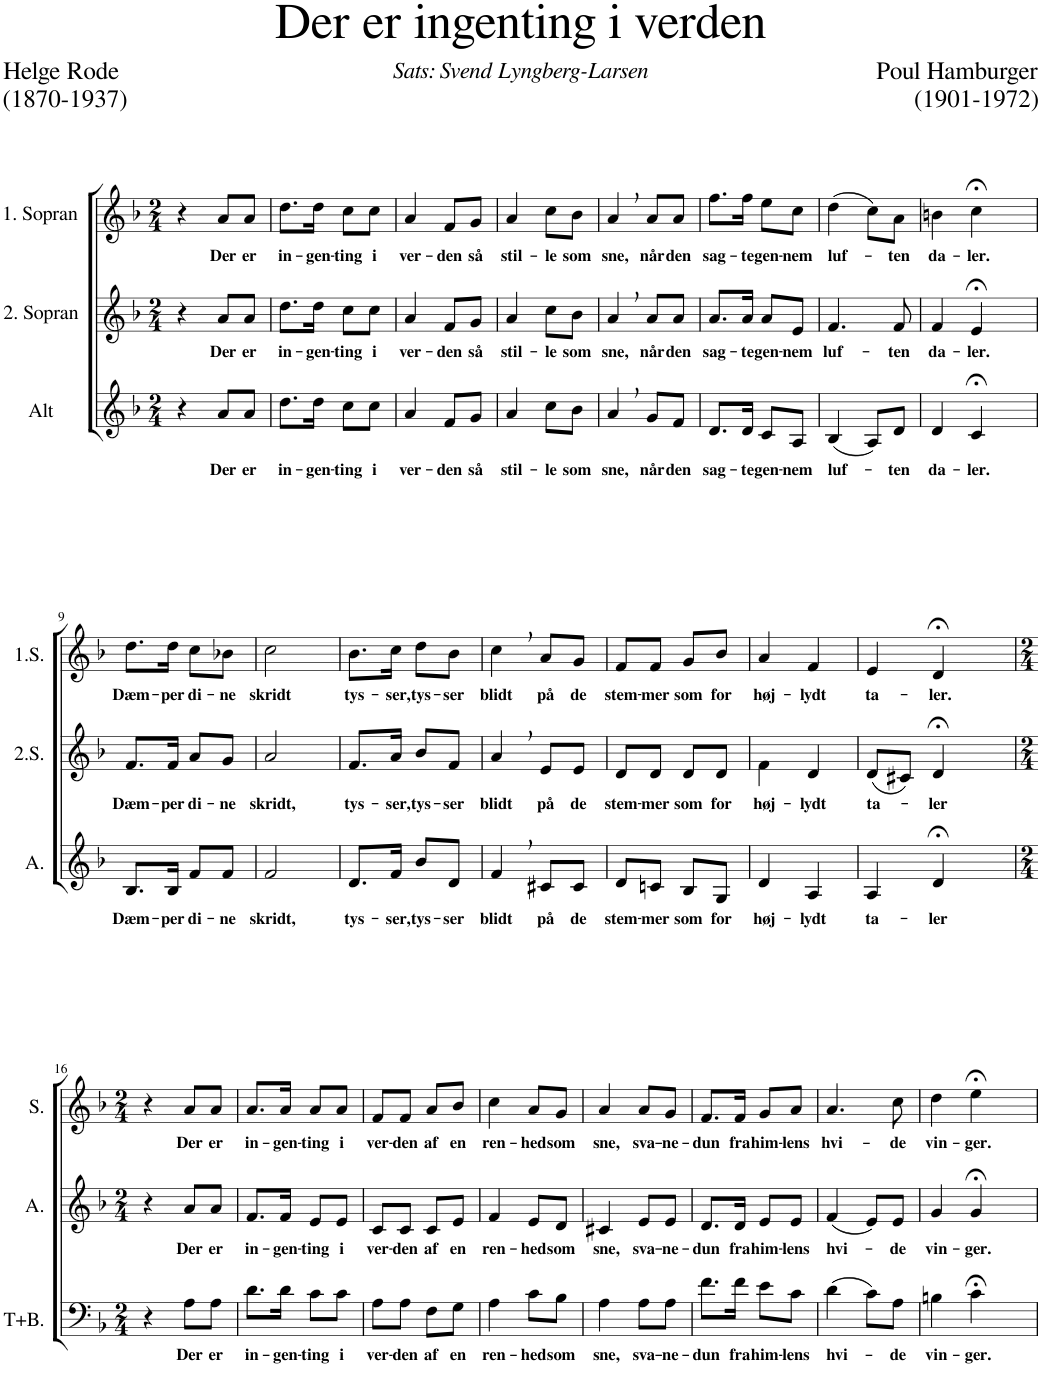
**kern	**text	**kern	**text	**kern	**text	**kern	**text	**kern	**text
*part5	*part5	*part4	*part4	*part3	*part3	*part2	*part2	*part1	*part1
*staff5	*staff5	*staff4	*staff4	*staff3	*staff3	*staff2	*staff2	*staff1	*staff1
*I"Tenor + Bas	*	*I"Alt	*	*I"2. Sopran	*	*I"1. Sopran	*	*I"Sopran	*
*I'T+B.	*	*I'A.	*	*I'2.S.	*	*I'1.S.	*	*I'S.	*
*stria5	*	*	*	*	*	*	*	*	*
*clefF4	*	*clefG2	*	*clefG2	*	*clefG2	*	*clefG2	*
*k[b-]	*	*k[b-]	*	*k[b-]	*	*k[b-]	*	*k[b-]	*
*F:	*	*F:	*	*	*	*F:	*	*F:	*
*M2/4	*	*M2/4	*	*M2/4	*	*M2/4	*	*M2/4	*
=1	=1	=1	=1	=1	=1	=1	=1	=1	=1
2r	.	4r	.	4r	.	4r	.	2r	.
!	!	!	!LO:LY:b	!	!LO:LY:b	!	!LO:LY:b	!	!
.	.	8a/L	Der	8a/L	Der	8a/L	Der	.	.
!	!	!	!LO:LY:b	!	!LO:LY:b	!	!LO:LY:b	!	!
.	.	8a/J	er	8a/J	er	8a/J	er	.	.
=2	=2	=2	=2	=2	=2	=2	=2	=2	=2
!	!	!	!LO:LY:b	!	!LO:LY:b	!	!LO:LY:b	!	!
2r	.	8.dd\L	in-	8.dd\L	in-	8.dd\L	in-	2r	.
!	!	!	!LO:LY:b	!	!LO:LY:b	!	!LO:LY:b	!	!
.	.	16dd\Jk	-gen-	16dd\Jk	-gen-	16dd\Jk	-gen-	.	.
!	!	!	!LO:LY:b	!	!LO:LY:b	!	!LO:LY:b	!	!
.	.	8cc\L	-ting	8cc\L	-ting	8cc\L	-ting	.	.
!	!	!	!LO:LY:b	!	!LO:LY:b	!	!LO:LY:b	!	!
.	.	8cc\J	i	8cc\J	i	8cc\J	i	.	.
=3	=3	=3	=3	=3	=3	=3	=3	=3	=3
!	!	!	!LO:LY:b	!	!LO:LY:b	!	!LO:LY:b	!	!
2r	.	4a/	ver-	4a/	ver-	4a/	ver-	2r	.
!	!	!	!LO:LY:b	!	!LO:LY:b	!	!LO:LY:b	!	!
.	.	8f/L	-den	8f/L	-den	8f/L	-den	.	.
!	!	!	!LO:LY:b	!	!LO:LY:b	!	!LO:LY:b	!	!
.	.	8g/J	så	8g/J	så	8g/J	så	.	.
=4	=4	=4	=4	=4	=4	=4	=4	=4	=4
!	!	!	!LO:LY:b	!	!LO:LY:b	!	!LO:LY:b	!	!
2r	.	4a/	stil-	4a/	stil-	4a/	stil-	2r	.
!	!	!	!LO:LY:b	!	!LO:LY:b	!	!LO:LY:b	!	!
.	.	8cc\L	-le	8cc\L	-le	8cc\L	-le	.	.
!	!	!	!LO:LY:b	!	!LO:LY:b	!	!LO:LY:b	!	!
.	.	8b-\J	som	8b-\J	som	8b-\J	som	.	.
=5	=5	=5	=5	=5	=5	=5	=5	=5	=5
!	!	!	!LO:LY:b	!	!LO:LY:b	!	!LO:LY:b	!	!
2r	.	4a,/	sne,	4a,/	sne,	4a,/	sne,	2r	.
!	!	!	!LO:LY:b	!	!LO:LY:b	!	!LO:LY:b	!	!
.	.	8g/L	når	8a/L	når	8a/L	når	.	.
!	!	!	!LO:LY:b	!	!LO:LY:b	!	!LO:LY:b	!	!
.	.	8f/J	den	8a/J	den	8a/J	den	.	.
=6	=6	=6	=6	=6	=6	=6	=6	=6	=6
!	!	!	!LO:LY:b	!	!LO:LY:b	!	!LO:LY:b	!	!
2r	.	8.d/L	sag-	8.a/L	sag-	8.ff\L	sag-	2r	.
!	!	!	!LO:LY:b	!	!LO:LY:b	!	!LO:LY:b	!	!
.	.	16d/Jk	-te	16a/Jk	-te	16ff\Jk	-te	.	.
!	!	!	!LO:LY:b	!	!LO:LY:b	!	!LO:LY:b	!	!
.	.	8c/L	gen-	8a/L	gen-	8ee\L	gen-	.	.
!	!	!	!LO:LY:b	!	!LO:LY:b	!	!LO:LY:b	!	!
.	.	8A/J	-nem	8e/J	-nem	8cc\J	-nem	.	.
=7	=7	=7	=7	=7	=7	=7	=7	=7	=7
!	!	!	!LO:LY:b	!	!LO:LY:b	!	!LO:LY:b	!	!
2r	.	(4B-/	luf-	4.f/	luf-	(4dd\	luf-	2r	.
.	.	8A/L)	.	.	.	8cc\L)	.	.	.
!	!	!	!LO:LY:b	!	!LO:LY:b	!	!LO:LY:b	!	!
.	.	8d/J	-ten	8f/	-ten	8a\J	-ten	.	.
=8	=8	=8	=8	=8	=8	=8	=8	=8	=8
!	!	!	!LO:LY:b	!	!LO:LY:b	!	!LO:LY:b	!	!
2r	.	4d/	da-	4f/	da-	4bn\	da-	2r	.
!	!	!	!LO:LY:b	!	!LO:LY:b	!	!LO:LY:b	!	!
.	.	4c;</	-ler.	4e;</	-ler.	4cc;<\	-ler.	.	.
8r	.	8ryy	.	8ryy	.	8ryy	.	8r	.
!!LO:LB:g=z
=9	=9	=9	=9	=9	=9	=9	=9	=9	=9
!	!	!	!LO:LY:b	!	!LO:LY:b	!	!LO:LY:b	!	!
2r	.	8.B-/L	Dæm-	8.f/L	Dæm-	8.dd\L	Dæm-	2r	.
!	!	!	!LO:LY:b	!	!LO:LY:b	!	!LO:LY:b	!	!
.	.	16B-/Jk	-per	16f/Jk	-per	16dd\Jk	-per	.	.
!	!	!	!LO:LY:b	!	!LO:LY:b	!	!LO:LY:b	!	!
.	.	8f/L	di-	8a/L	di-	8cc\L	di-	.	.
!	!	!	!LO:LY:b	!	!LO:LY:b	!	!LO:LY:b	!	!
.	.	8f/J	-ne	8g/J	-ne	8b-X\J	-ne	.	.
=10	=10	=10	=10	=10	=10	=10	=10	=10	=10
!	!	!	!LO:LY:b	!	!LO:LY:b	!	!LO:LY:b	!	!
2r	.	2f/	skridt,	2a/	skridt,	2cc\	skridt	2r	.
=11	=11	=11	=11	=11	=11	=11	=11	=11	=11
!	!	!	!LO:LY:b	!	!LO:LY:b	!	!LO:LY:b	!	!
2r	.	8.d/L	tys-	8.f/L	tys-	8.b-\L	tys-	2r	.
!	!	!	!LO:LY:b	!	!LO:LY:b	!	!LO:LY:b	!	!
.	.	16f/Jk	-ser,	16a/Jk	-ser,	16cc\Jk	-ser,	.	.
!	!	!	!LO:LY:b	!	!LO:LY:b	!	!LO:LY:b	!	!
.	.	8b-/L	tys-	8b-/L	tys-	8dd\L	tys-	.	.
!	!	!	!LO:LY:b	!	!LO:LY:b	!	!LO:LY:b	!	!
.	.	8d/J	-ser	8f/J	-ser	8b-\J	-ser	.	.
=12	=12	=12	=12	=12	=12	=12	=12	=12	=12
!	!	!	!LO:LY:b	!	!LO:LY:b	!	!LO:LY:b	!	!
2r	.	4f,/	blidt	4a,/	blidt	4cc,\	blidt	2r	.
!	!	!	!LO:LY:b	!	!LO:LY:b	!	!LO:LY:b	!	!
.	.	8c#X/L	på	8e/L	på	8a/L	på	.	.
!	!	!	!LO:LY:b	!	!LO:LY:b	!	!LO:LY:b	!	!
.	.	8c#/J	de	8e/J	de	8g/J	de	.	.
=13	=13	=13	=13	=13	=13	=13	=13	=13	=13
!	!	!	!LO:LY:b	!	!LO:LY:b	!	!LO:LY:b	!	!
2r	.	8d/L	stem-	8d/L	stem-	8f/L	stem-	2r	.
!	!	!	!LO:LY:b	!	!LO:LY:b	!	!LO:LY:b	!	!
.	.	8cn/J	-mer	8d/J	-mer	8f/J	-mer	.	.
!	!	!	!LO:LY:b	!	!LO:LY:b	!	!LO:LY:b	!	!
.	.	8B-/L	som	8d/L	som	8g/L	som	.	.
!	!	!	!LO:LY:b	!	!LO:LY:b	!	!LO:LY:b	!	!
.	.	8G/J	for	8d/J	for	8b-/J	for	.	.
=14	=14	=14	=14	=14	=14	=14	=14	=14	=14
!	!	!	!LO:LY:b	!	!LO:LY:b	!	!LO:LY:b	!	!
2r	.	4d/	høj-	4f\	høj-	4a/	høj-	2r	.
!	!	!	!LO:LY:b	!	!LO:LY:b	!	!LO:LY:b	!	!
.	.	4A/	-lydt	4d/	-lydt	4f/	-lydt	.	.
=15	=15	=15	=15	=15	=15	=15	=15	=15	=15
!	!	!	!LO:LY:b	!	!LO:LY:b	!	!LO:LY:b	!	!
2r	.	4A/	ta-	(8d/L	ta-	4e/	ta-	2r	.
.	.	.	.	8c#X/J)	.	.	.	.	.
!	!	!	!LO:LY:b	!	!LO:LY:b	!	!LO:LY:b	!	!
.	.	4d;</	-ler	4d;</	-ler	4d;</	-ler.	.	.
8r	.	8ryy	.	8ryy	.	8ryy	.	8r	.
!!LO:LB:g=z
=16	=16	=16	=16	=16	=16	=16	=16	=16	=16
*M2/4	*	*M2/4	*	*M2/4	*	*M2/4	*	*M2/4	*
4r	.	4r	.	2r	.	2r	.	4r	.
!	!LO:LY:b	!	!LO:LY:b	!	!	!	!	!	!LO:LY:b
8A\L	Der	8a/L	Der	.	.	.	.	8a/L	Der
!	!LO:LY:b	!	!LO:LY:b	!	!	!	!	!	!LO:LY:b
8A\J	er	8a/J	er	.	.	.	.	8a/J	er
=17	=17	=17	=17	=17	=17	=17	=17	=17	=17
!	!LO:LY:b	!	!LO:LY:b	!	!	!	!	!	!LO:LY:b
8.d\L	in-	8.f/L	in-	2r	.	2r	.	8.a/L	in-
!	!LO:LY:b	!	!LO:LY:b	!	!	!	!	!	!LO:LY:b
16d\Jk	-gen-	16f/Jk	-gen-	.	.	.	.	16a/Jk	-gen-
!	!LO:LY:b	!	!LO:LY:b	!	!	!	!	!	!LO:LY:b
8c\L	-ting	8e/L	-ting	.	.	.	.	8a/L	-ting
!	!LO:LY:b	!	!LO:LY:b	!	!	!	!	!	!LO:LY:b
8c\J	i	8e/J	i	.	.	.	.	8a/J	i
=18	=18	=18	=18	=18	=18	=18	=18	=18	=18
!	!LO:LY:b	!	!LO:LY:b	!	!	!	!	!	!LO:LY:b
8A\L	ver-	8c/L	ver-	2r	.	2r	.	8f/L	ver-
!	!LO:LY:b	!	!LO:LY:b	!	!	!	!	!	!LO:LY:b
8A\J	-den	8c/J	-den	.	.	.	.	8f/J	-den
!	!LO:LY:b	!	!LO:LY:b	!	!	!	!	!	!LO:LY:b
8F\L	af	8c/L	af	.	.	.	.	8a/L	af
!	!LO:LY:b	!	!LO:LY:b	!	!	!	!	!	!LO:LY:b
8G\J	en	8e/J	en	.	.	.	.	8b-/J	en
=19	=19	=19	=19	=19	=19	=19	=19	=19	=19
!	!LO:LY:b	!	!LO:LY:b	!	!	!	!	!	!LO:LY:b
4A\	ren-	4f/	ren-	2r	.	2r	.	4cc\	ren-
!	!LO:LY:b	!	!LO:LY:b	!	!	!	!	!	!LO:LY:b
8c\L	-hed	8e/L	-hed	.	.	.	.	8a/L	-hed
!	!LO:LY:b	!	!LO:LY:b	!	!	!	!	!	!LO:LY:b
8B-\J	som	8d/J	som	.	.	.	.	8g/J	som
=20	=20	=20	=20	=20	=20	=20	=20	=20	=20
!	!LO:LY:b	!	!LO:LY:b	!	!	!	!	!	!LO:LY:b
4A\	sne,	4c#X/	sne,	2r	.	2r	.	4a/	sne,
!	!LO:LY:b	!	!LO:LY:b	!	!	!	!	!	!LO:LY:b
8A\L	sva-	8e/L	sva-	.	.	.	.	8a/L	sva-
!	!LO:LY:b	!	!LO:LY:b	!	!	!	!	!	!LO:LY:b
8A\J	-ne-	8e/J	-ne-	.	.	.	.	8g/J	-ne-
=21	=21	=21	=21	=21	=21	=21	=21	=21	=21
!	!LO:LY:b	!	!LO:LY:b	!	!	!	!	!	!LO:LY:b
8.f\L	-dun	8.d/L	-dun	2r	.	2r	.	8.f/L	-dun
!	!LO:LY:b	!	!LO:LY:b	!	!	!	!	!	!LO:LY:b
16f\Jk	fra	16d/Jk	fra	.	.	.	.	16f/Jk	fra
!	!LO:LY:b	!	!LO:LY:b	!	!	!	!	!	!LO:LY:b
8e\L	him-	8e/L	him-	.	.	.	.	8g/L	him-
!	!LO:LY:b	!	!LO:LY:b	!	!	!	!	!	!LO:LY:b
8c\J	-lens	8e/J	-lens	.	.	.	.	8a/J	-lens
=22	=22	=22	=22	=22	=22	=22	=22	=22	=22
!	!LO:LY:b	!	!LO:LY:b	!	!	!	!	!	!LO:LY:b
(4d\	hvi-	(4f/	hvi-	2r	.	2r	.	4.a/	hvi-
8c\L)	.	8e/L)	.	.	.	.	.	.	.
!	!LO:LY:b	!	!LO:LY:b	!	!	!	!	!	!LO:LY:b
8A\J	-de	8e/J	-de	.	.	.	.	8cc\	-de
=23	=23	=23	=23	=23	=23	=23	=23	=23	=23
!	!LO:LY:b	!	!LO:LY:b	!	!	!	!	!	!LO:LY:b
4Bn\	vin-	4g/	vin-	2r	.	2r	.	4dd\	vin-
!	!LO:LY:b	!	!LO:LY:b	!	!	!	!	!	!LO:LY:b
4c;<\	-ger.	4g;</	-ger.	.	.	.	.	4ee;<\	-ger.
8ryy	.	8ryy	.	8r	.	8r	.	8ryy	.
=	=	=	=	=	=	=	=	=	=
*-	*-	*-	*-	*-	*-	*-	*-	*-	*-
